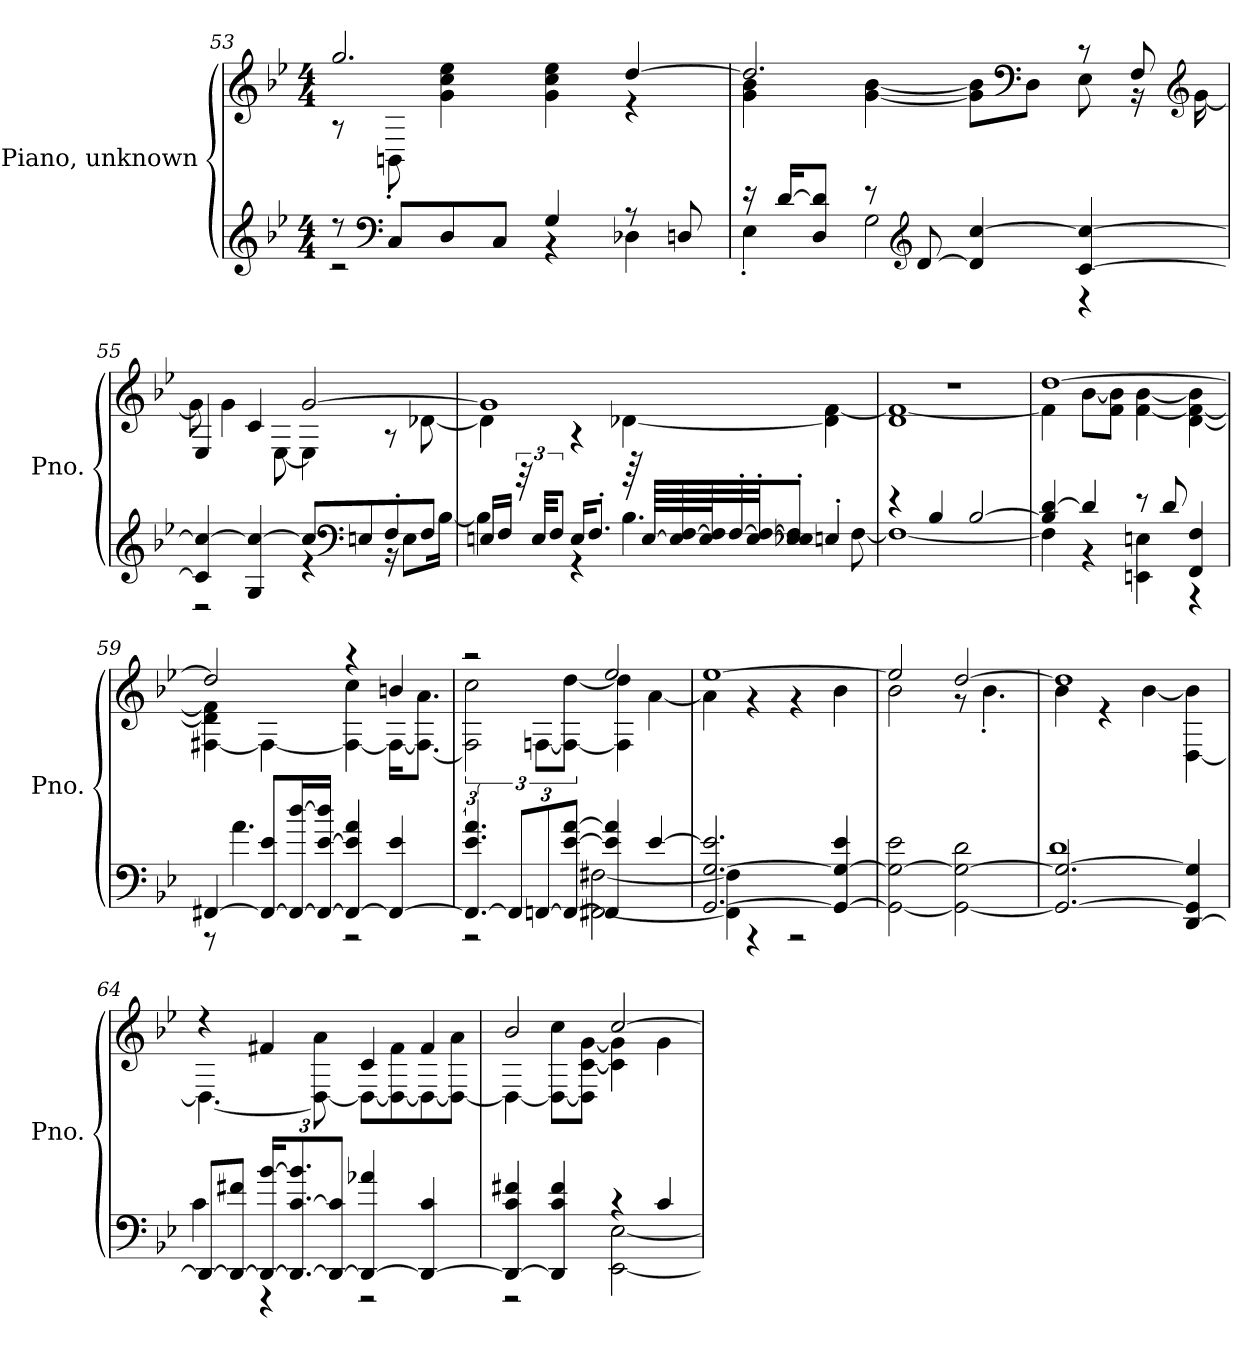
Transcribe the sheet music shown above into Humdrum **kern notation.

**kern	**kern
*part1	*part1
*staff2	*staff1
*I"Piano, unknown	*
*I'Pno.	*
!!LO:LB:g=z
*clefG2	*clefG2
*k[b-e-]	*k[b-e-]
*M4/4	*M4/4
=53	=53
*^	*^
8r	2r	2.gg/	8r
*clefF4	*	*	*
8C/L	.	.	8BBn'\
8D/	.	.	4g\ 4cc\ 4ee-\
8C/J	.	.	.
4G/	4r	.	4g\ 4cc\ 4ee-\
8r	4D-X\	[4dd/	4r
8Dn/	.	.	.
=54	=54	=54	=54
16r	4E-'\	2.dd/]	4g\ 4b-\
[16d/KL	.	.	.
8D/ 8d/]J	.	.	.
8r	2G\	.	[4g\ [4b-\
*clefG2	*	*	*
[8d/	.	.	.
4d/] [4cc/	.	.	8g\] 8b-\]L
*	*	*clefF4	*
.	.	.	8D\J
[4c/ 4cc/_	4r	8r	8E-\
.	.	8F/	16r
*	*	*clefG2	*
.	.	.	[16g\
=55	=55	=55	=55
4c/] 4cc/_	2r	4E-/	8g\]
.	.	.	4g\
4G/ 4cc/_	.	4c/	.
.	.	.	[8E-\
8cc/L]	4r	[2g/	4E-\]
*clefF4	*	*	*
8En/	.	.	.
8F'/	16r	.	8r
.	8E\L	.	.
8F/J	.	.	[8d-X\
.	[16B-\Jk	.	.
!!LO:LB:g=z	!!
=56	=56	=56	=56
16En/LL	4B-\]	1g]	4d-\]
16F/JJ	.	.	.
48r	.	.	.
48E/KKL	.	.	.
12F/J	.	.	.
16E/KL	4r	.	4r
8.F'/J	.	.	.
64r	4.B-\	.	[4d-X\
[64E/LLLL	.	.	.
64E/] [64F/	.	.	.
64E/ 64F/]J	.	.	.
[32F'/	.	.	.
[32E/' 32F/_'JJ	.	.	.
8E-X/' 8E/]' 8F/]'J	.	.	.
4En'/	.	.	4d-\] [4f\
.	[8F\	.	.
=57	=57	=57	=57
4r	1F_	1r	1d 1f_
4B-/	.	.	.
[2B-/	.	.	.
=58	=58	=58	=58
4B-/] [4d/	4F\]	[1dd	4f\]
4d/]	4r	.	[8b-\L
.	.	.	8f\ 8b-\]J
8r	4EEn\ 4En\	.	[4f\ [4b-\
8d/	.	.	.
4FF/ 4F/	4r	.	[4d\ 4f\_ 4b-\]
!!LO:PB:g=z	!!
=59	=59	=59	=59
[4FF#X/	8r	2dd/]	[4F#X\ 4d\] 4f\]
.	4.a\	.	.
8FF#/_ 8e-/L	.	.	4F#\_
16FF#/_ [16dd/L	.	.	.
16FF#/_ [16e-/ 16dd/]JJ	.	.	.
4FF#/_ 4e-/] 4a/	2r	4r	4F#\_ 4cc\
4FF#/_ 4e-/	.	4bn/	16F#\KL_
.	.	.	8.F#\_ 8.a\J
=60	=60	=60	=60
6.FF#/_ 6.e-/ 6.a/	2r	2r	3F#\] 3cc\
12FF#/L]	.	.	.
[12FFn/	.	.	[12Fn\L
12FF/_ [12e-/ [12a/J	.	.	12F\_ [12dd\J
4FF/] 4e-/] 4a/]	[2FF#X\ [2F#X\	2ee-/	4F\] 4dd\]
[4e-/	.	.	[4a\
=61	=61	=61	=61
[2.GG/ [2.G/ 2.e-/]	4FF#\] 4F#\]	[1ee-	4a\]
.	4r	.	4r
.	2r	.	4r
4GG/_ 4G/_ 4e-/	.	.	4b-\
*v	*v	*	*
=62	=62	=62
2GG\_ 2G\_ 2e-\	2ee-/]	2b-\
2GG\_ 2G\_ 2d\	[2dd/	8r
.	.	4.b-'\
=63	=63	=63
*^	*	*
2.GG/_ 2.G/_	1d	1dd]	4b-\
.	.	.	4r
.	.	.	[4b-\
[4DD/ 4GG/] 4G/]	.	.	[4D\ 4b-\]
!!LO:LB:g=z	!!
=64	=64	=64	=64
8DD/L_	4c\	4r	4.D\_
8DD/_ 8f#X/J	.	.	.
*Xbrackettup	*	*	*
24DD/_ [24b-/KL	4r	4f#X/	.
12.DD/_ [12.c/ 12.b-/]	.	.	.
.	.	.	8D\_ 8a\
12DD/_ 12c/]J	.	.	.
4DD/_ 4a-X/	2r	4c/	8D\L_
.	.	.	8D\_ 8f#\
4DD/_ 4c/	.	4f#/	8D\_
.	.	.	8D\_ 8a\J
=65	=65	=65	=65
4DD/_ 4c/ 4f#X/	2r	2b-/	4D\_
4DD/] 4c/ 4f#/	.	.	8D\_ 8cc\L
.	.	.	8D\] [8c\ [8g\J
4r	[2EE-\ [2E-\	[2cc/	4c\] 4g\]
4c/	.	.	4g\
*v	*v	*	*
*	*v	*v
=	=
*-	*-
